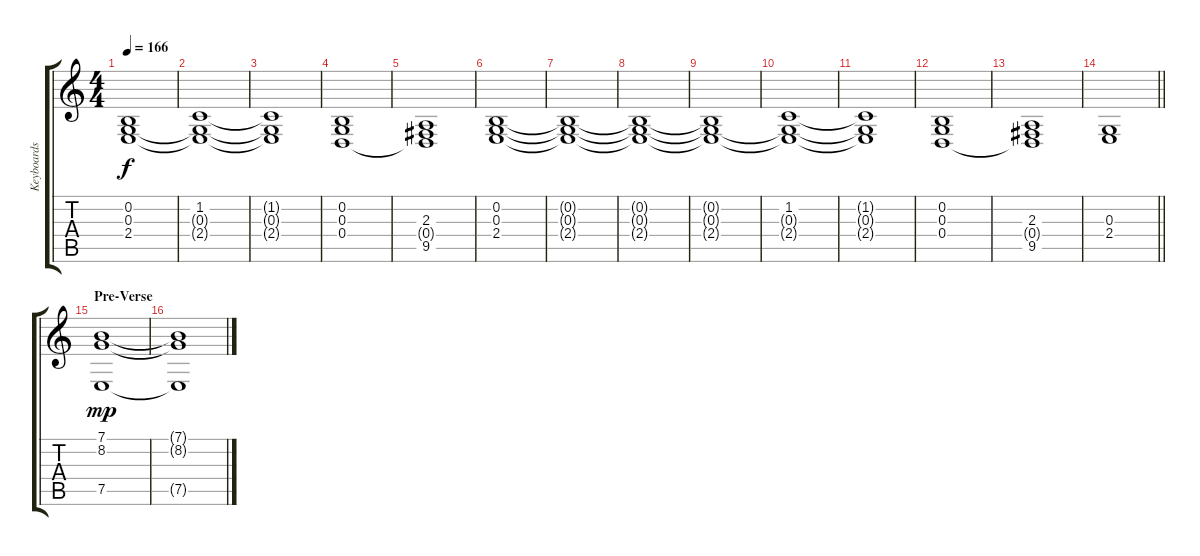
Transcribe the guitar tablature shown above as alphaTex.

\track ("Keyboards" "Keyboards") {instrument synthvoice}
\staff {score tabs}
\tuning (E4 B3 G3 D3 A2 E2) {hide}
\ts (4 4)
\tempo 166
\clef g2
\ks c
(0.2{t} 0.3{t} 2.4{t}).1{dy f} |
(1.2 0.3{t} 2.4{t}).1 |
(1.2{t} 0.3{t} 2.4{t}).1 |
(0.2 0.3 0.4).1 |
(2.3 0.4{t} 9.5).1 |
(0.2 0.3 2.4).1 |
(0.2{t} 0.3{t} 2.4{t}).1 |
(0.2{t} 0.3{t} 2.4{t}).1 |
(0.2{t} 0.3{t} 2.4{t}).1 |
(1.2 0.3{t} 2.4{t}).1 |
(1.2{t} 0.3{t} 2.4{t}).1 |
(0.2 0.3 0.4).1 |
(2.3 0.4{t} 9.5).1 |
\barLineRight lightlight
(0.3 2.4).1 |
\section ("" "Pre-Verse")
(7.1 8.2 7.5).1{dy mp} |
(7.1{t} 8.2{t} 7.5{t}).1
